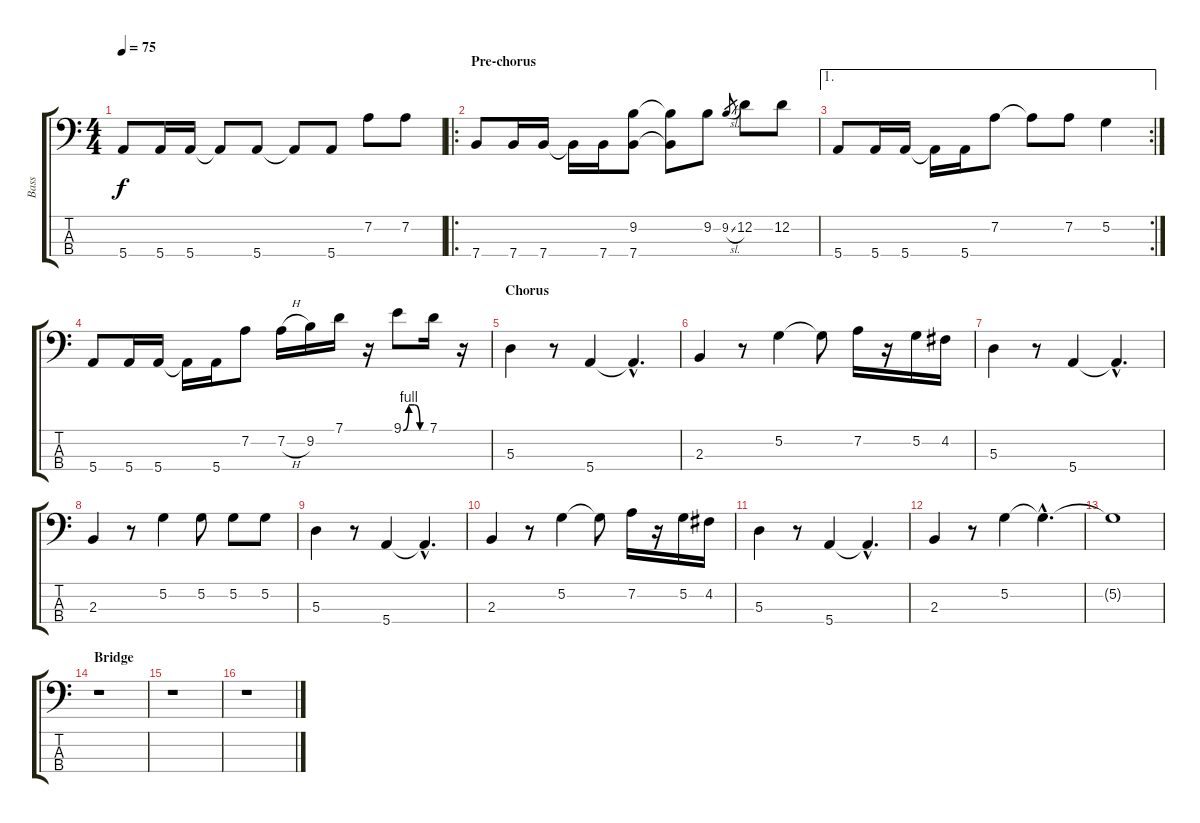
\track ("Bass" "Bass") {instrument electricbassfinger}
\staff {score tabs}
\tuning (G2 D2 A1 E1) {hide}
\ts (4 4)
\tempo 75
\clef f4
\ks c
5.4.8{dy f} 5.4.16 5.4.16 5.4{t}.8 5.4.8 5.4{t}.8 5.4.8 7.2.8 7.2.8 |
\ro
\section ("" "Pre-chorus")
7.4.8 7.4.16 7.4.16 7.4{t}.16 7.4.16 (9.2 7.4).8 (9.2{t} 7.4{t}).8 9.2.8 9.2{sl}.8{gr} 12.2.8 12.2.8 |
\ae 1
\rc 2
5.4.8 5.4.16 5.4.16 5.4{t}.16 5.4.16 7.2.8 7.2{t}.8 7.2.8 5.2.4 |
5.4.8 5.4.16 5.4.16 5.4{t}.16 5.4.16 7.2.8 7.2{h}.16 9.2.16 7.1.16 r.16 9.1{be (custom 0 0 15 4 30 4 45 0 60 0)}.8 7.1.16 r.16 |
\section ("" "Chorus")
5.3.4 r.8 5.4.4 5.4{hac t}.4{d} |
2.3.4 r.8 5.2.4 5.2{t}.8 7.2.16 r.16 5.2.16 4.2.16 |
5.3.4 r.8 5.4.4 5.4{hac t}.4{d} |
2.3.4 r.8 5.2.4 5.2.8 5.2.8 5.2.8 |
5.3.4 r.8 5.4.4 5.4{hac t}.4{d} |
2.3.4 r.8 5.2.4 5.2{t}.8 7.2.16 r.16 5.2.16 4.2.16 |
5.3.4 r.8 5.4.4 5.4{hac t}.4{d} |
2.3.4 r.8 5.2.4 5.2{hac t}.4{d} |
5.2{t}.1 |
\section ("" "Bridge")
r.1 |
r.1 |
r.1
